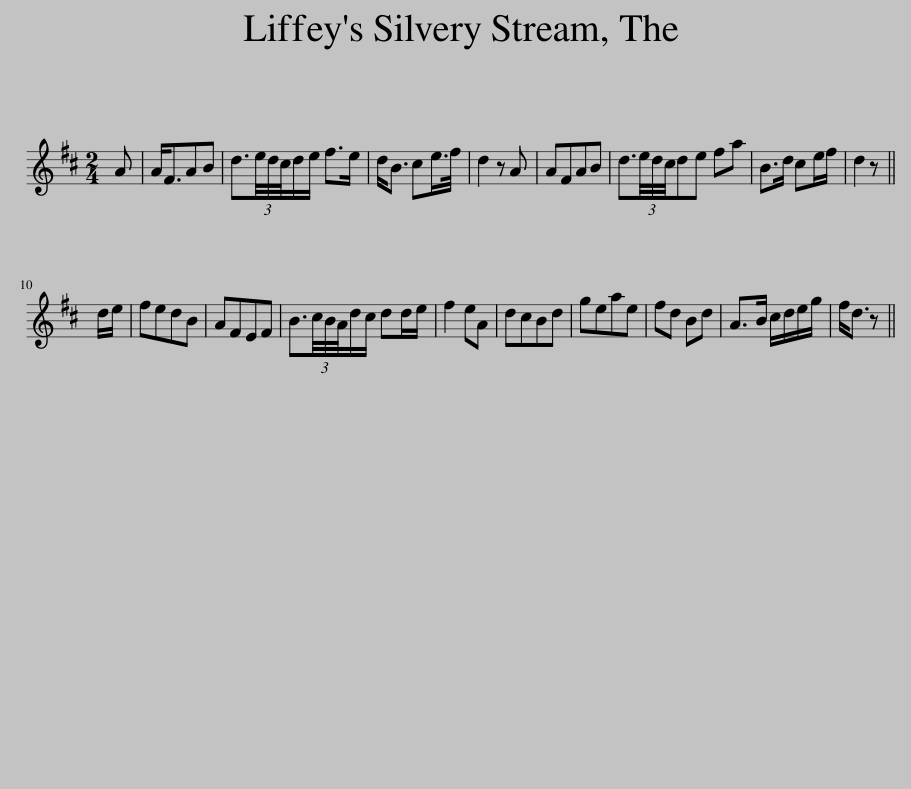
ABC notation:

X:1
L:1/8
M:2/4
I:linebreak $
K:D
V:1 treble
V:1
 A | A<FAB | d3/2(3e/4d/4c/4d/e/ f>e | d<B ce/>f/ | d2 z A | %5
 AFAB | d3/2(3e/4d/4c/4de fa | B>d ce/f/ | d2 z ||$ d/e/ | %10
 fedB | AFEF | B3/2(3c/4B/4A/4d/c/ dd/e/ | f2 eA | dcBd | %15
 geae | fd Bd | A>B c/d/e/g/ | f<d z || %19
